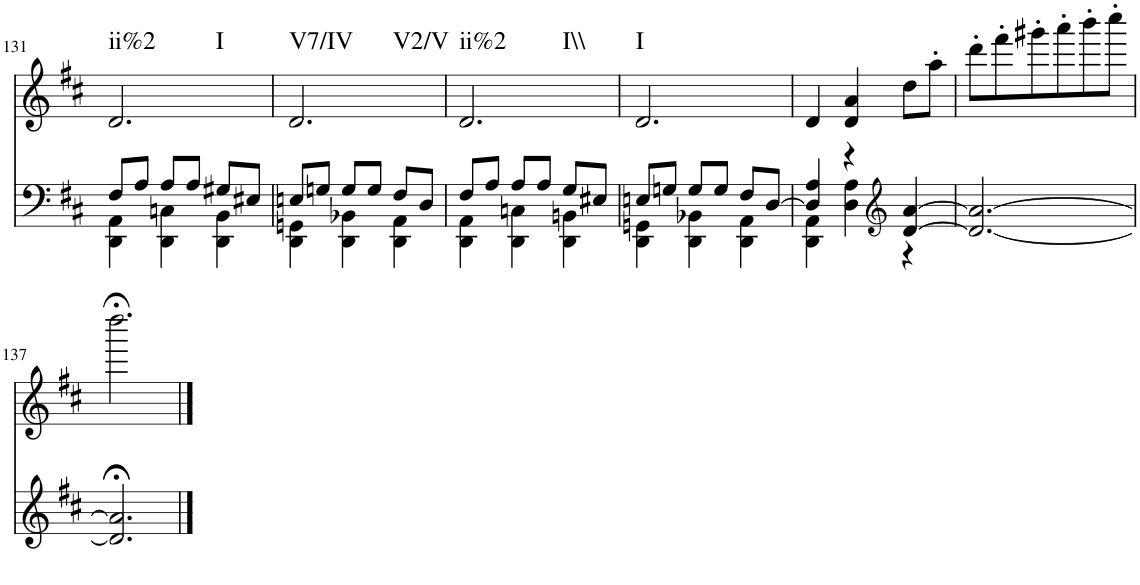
**kern	**kern	**harte
*part2	*part1	*part1
*staff2	*staff1	*
*I"piano	*I"piano	*
*I'Pno	*I'Pno	*
!!LO:PB:g=z
*clefF4	*clefG2	*
*k[f#c#]	*k[f#c#]	*
*M3/4	*M3/4	*
=131	=131	=131
*^	*	*
!	!	!	!LO:H:n=1:kt=ii%2
!	!	!	!LO:H:n=2:kt=I
8F#/L	4DD\ 4AA\	2.d/	N N
8A/J	.	.	.
8A/L	4DD\ 4Cn\	.	.
8A/J	.	.	.
8G#X/L	4DD\ 4BB\	.	.
8E#X/J	.	.	.
=132	=132	=132	=132
!	!	!	!LO:H:n=1:kt=V7/IV
!	!	!	!LO:H:n=2:kt=V2/V
8En/L	4DD\ 4GGn\	2.d/	N N
8Gn/J	.	.	.
8G/L	4DD\ 4BB-X\	.	.
8G/J	.	.	.
8F#/L	4DD\ 4AA\	.	.
8D/J	.	.	.
=133	=133	=133	=133
!	!	!	!LO:H:n=1:kt=ii%2
!	!	!	!LO:H:n=2:kt=I\\
8F#/L	4DD\ 4AA\	2.d/	N N
8A/J	.	.	.
8A/L	4DD\ 4Cn\	.	.
8A/J	.	.	.
8G/L	4DD\ 4BBn\	.	.
8E#X/J	.	.	.
=134	=134	=134	=134
!	!	!	!LO:H:kt=I
8En/L	4DD\ 4GGn\	2.d/	N
8Gn/J	.	.	.
8G/L	4DD\ 4BB-X\	.	.
8G/J	.	.	.
8F#/L	4DD\ 4AA\	.	.
[8D/J	.	.	.
=135	=135	=135	=135
4D/] 4A/	4DD\ 4AA\	4d/	.
4r	4D\ 4A\	4d/ 4a/	.
*clefG2	*	*	*
[4d/ [4a/	4r	8dd\L	.
.	.	8aa'\J	.
*v	*v	*	*
=136	=136	=136
2.d/_ 2.a/_	8ddd'\L	.
.	8fff#'\	.
.	8ggg#X'\	.
.	8aaa'\	.
.	8bbb'\	.
.	8cccc#'\J	.
!!LO:LB:g=z
=137	=137	=137
2.d/];< 2.a/];<	2.dddd;<\	.
==	==	==
*-	*-	*-
